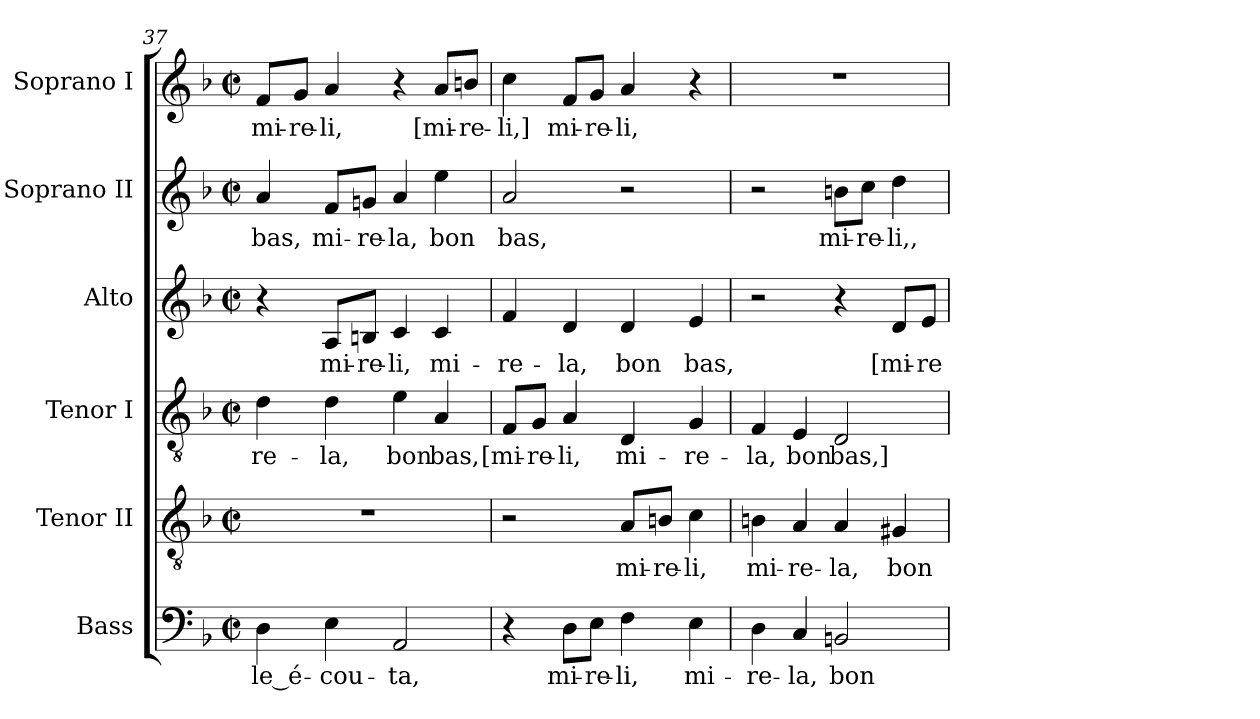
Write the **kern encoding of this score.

**kern	**text	**kern	**text	**kern	**text	**kern	**text	**kern	**text	**kern	**text
*part6	*part6	*part5	*part5	*part4	*part4	*part3	*part3	*part2	*part2	*part1	*part1
*staff6	*staff6	*staff5	*staff5	*staff4	*staff4	*staff3	*staff3	*staff2	*staff2	*staff1	*staff1
*I"Bass	*	*I"Tenor II	*	*I"Tenor I	*	*I"Alto	*	*I"Soprano II	*	*I"Soprano I	*
*I'B.	*	*I'T.	*	*I'T.	*	*I'A.	*	*I'S.	*	*I'S.	*
!!LO:PB:g=z
*clefF4	*	*clefGv2	*	*clefGv2	*	*clefG2	*	*clefG2	*	*clefG2	*
*	*	*ITrd7c12	*	*ITrd7c12	*	*	*	*	*	*	*
*k[b-]	*	*k[b-]	*	*k[b-]	*	*k[b-]	*	*k[b-]	*	*k[b-]	*
*d:	*	*d:	*	*d:	*	*d:	*	*d:	*	*d:	*
*M2/2	*	*M2/2	*	*M2/2	*	*M2/2	*	*M2/2	*	*M2/2	*
*met(c|)	*	*met(c|)	*	*met(c|)	*	*met(c|)	*	*met(c|)	*	*met(c|)	*
=37	=37	=37	=37	=37	=37	=37	=37	=37	=37	=37	=37
!	!LO:LY:b:color=#000000	!	!	!	!	!	!	!	!	!	!
!	!	!	!	!	!LO:LY:b:color=#000000	!	!	!	!	!	!
!	!	!	!	!	!	!	!	!	!LO:LY:b:color=#000000	!	!
!	!	!	!	!	!	!	!	!	!	!	!LO:LY:b:color=#000000
4Di\	-le_é-	1r	.	4Di\	-re-	4r	.	4ai/	bas,	8fi/L	mi-
!	!	!	!	!	!	!	!	!	!	!	!LO:LY:b:color=#000000
.	.	.	.	.	.	.	.	.	.	8gi/J	-re-
!	!LO:LY:b:color=#000000	!	!	!	!	!	!	!	!	!	!
!	!	!	!	!	!LO:LY:b:color=#000000	!	!	!	!	!	!
!	!	!	!	!	!	!	!LO:LY:b:color=#000000	!	!	!	!
!	!	!	!	!	!	!	!	!	!LO:LY:b:color=#000000	!	!
!	!	!	!	!	!	!	!	!	!	!	!LO:LY:b:color=#000000
4Ei\	-cou-	.	.	4Di\	-la,	8Ai/L	mi-	8fi/L	mi-	4ai/	-li,
!	!	!	!	!	!	!	!LO:LY:b:color=#000000	!	!	!	!
!	!	!	!	!	!	!	!	!	!LO:LY:b:color=#000000	!	!
.	.	.	.	.	.	8Bni/J	-re-	8gni/J	-re-	.	.
!	!LO:LY:b:color=#000000	!	!	!	!	!	!	!	!	!	!
!	!	!	!	!	!LO:LY:b:color=#000000	!	!	!	!	!	!
!	!	!	!	!	!	!	!LO:LY:b:color=#000000	!	!	!	!
!	!	!	!	!	!	!	!	!	!LO:LY:b:color=#000000	!	!
2AAi/	-ta,	.	.	4Ei\	bon	4ci/	-li,	4ai/	-la,	4r	.
!	!	!	!	!	!LO:LY:b:color=#000000	!	!	!	!	!	!
!	!	!	!	!	!	!	!LO:LY:b:color=#000000	!	!	!	!
!	!	!	!	!	!	!	!	!	!LO:LY:b:color=#000000	!	!
!	!	!	!	!	!	!	!	!	!	!	!LO:LY:b:color=#000000
.	.	.	.	4AAi/	bas,	4ci/	mi-	4eei\	bon	8ai/L	[mi-
!	!	!	!	!	!	!	!	!	!	!	!LO:LY:b:color=#000000
.	.	.	.	.	.	.	.	.	.	8bni/J	-re-
=38	=38	=38	=38	=38	=38	=38	=38	=38	=38	=38	=38
!	!	!	!	!	!LO:LY:b:color=#000000	!	!	!	!	!	!
!	!	!	!	!	!	!	!LO:LY:b:color=#000000	!	!	!	!
!	!	!	!	!	!	!	!	!	!LO:LY:b:color=#000000	!	!
!	!	!	!	!	!	!	!	!	!	!	!LO:LY:b:color=#000000
4r	.	2r	.	8FFi/L	[mi-	4fi/	-re-	2ai/	bas,	4cci\	-li,]
!	!	!	!	!	!LO:LY:b:color=#000000	!	!	!	!	!	!
.	.	.	.	8GGi/J	-re-	.	.	.	.	.	.
!	!LO:LY:b:color=#000000	!	!	!	!	!	!	!	!	!	!
!	!	!	!	!	!LO:LY:b:color=#000000	!	!	!	!	!	!
!	!	!	!	!	!	!	!LO:LY:b:color=#000000	!	!	!	!
!	!	!	!	!	!	!	!	!	!	!	!LO:LY:b:color=#000000
8Di\L	mi-	.	.	4AAi/	-li,	4di/	-la,	.	.	8fi/L	mi-
!	!LO:LY:b:color=#000000	!	!	!	!	!	!	!	!	!	!
!	!	!	!	!	!	!	!	!	!	!	!LO:LY:b:color=#000000
8Ei\J	-re-	.	.	.	.	.	.	.	.	8gi/J	-re-
!	!LO:LY:b:color=#000000	!	!	!	!	!	!	!	!	!	!
!	!	!	!LO:LY:b:color=#000000	!	!	!	!	!	!	!	!
!	!	!	!	!	!LO:LY:b:color=#000000	!	!	!	!	!	!
!	!	!	!	!	!	!	!LO:LY:b:color=#000000	!	!	!	!
!	!	!	!	!	!	!	!	!	!	!	!LO:LY:b:color=#000000
4Fi\	-li,	8AAi/L	mi-	4DDi/	mi-	4di/	bon	2r	.	4ai/	-li,
!	!	!	!LO:LY:b:color=#000000	!	!	!	!	!	!	!	!
.	.	8BBni/J	-re-	.	.	.	.	.	.	.	.
!	!LO:LY:b:color=#000000	!	!	!	!	!	!	!	!	!	!
!	!	!	!LO:LY:b:color=#000000	!	!	!	!	!	!	!	!
!	!	!	!	!	!LO:LY:b:color=#000000	!	!	!	!	!	!
!	!	!	!	!	!	!	!LO:LY:b:color=#000000	!	!	!	!
4Ei\	mi-	4Ci\	-li,	4GGi/	-re-	4ei/	bas,	.	.	4r	.
=39	=39	=39	=39	=39	=39	=39	=39	=39	=39	=39	=39
!	!LO:LY:b:color=#000000	!	!	!	!	!	!	!	!	!	!
!	!	!	!LO:LY:b:color=#000000	!	!	!	!	!	!	!	!
!	!	!	!	!	!LO:LY:b:color=#000000	!	!	!	!	!	!
4Di\	-re-	4BBni\	mi-	4FFi/	-la,	2r	.	2r	.	1r	.
!	!LO:LY:b:color=#000000	!	!	!	!	!	!	!	!	!	!
!	!	!	!LO:LY:b:color=#000000	!	!	!	!	!	!	!	!
!	!	!	!	!	!LO:LY:b:color=#000000	!	!	!	!	!	!
4Ci/	-la,	4AAi/	-re-	4EEi/	bon	.	.	.	.	.	.
!	!LO:LY:b:color=#000000	!	!	!	!	!	!	!	!	!	!
!	!	!	!LO:LY:b:color=#000000	!	!	!	!	!	!	!	!
!	!	!	!	!	!LO:LY:b:color=#000000	!	!	!	!	!	!
!	!	!	!	!	!	!	!	!	!LO:LY:b:color=#000000	!	!
2BBni/	bon	4AAi/	-la,	2DDi/	bas,]	4r	.	8bni\L	mi-	.	.
!	!	!	!	!	!	!	!	!	!LO:LY:b:color=#000000	!	!
.	.	.	.	.	.	.	.	8cci\J	-re-	.	.
!	!	!	!LO:LY:b:color=#000000	!	!	!	!	!	!	!	!
!	!	!	!	!	!	!	!LO:LY:b:color=#000000	!	!	!	!
!	!	!	!	!	!	!	!	!	!LO:LY:b:color=#000000	!	!
.	.	4GG#Xi/	bon	.	.	8di/L	[mi-	4ddi\	-li,,	.	.
!	!	!	!	!	!	!	!LO:LY:b:color=#000000	!	!	!	!
.	.	.	.	.	.	8ei/J	-re-	.	.	.	.
=	=	=	=	=	=	=	=	=	=	=	=
*-	*-	*-	*-	*-	*-	*-	*-	*-	*-	*-	*-
